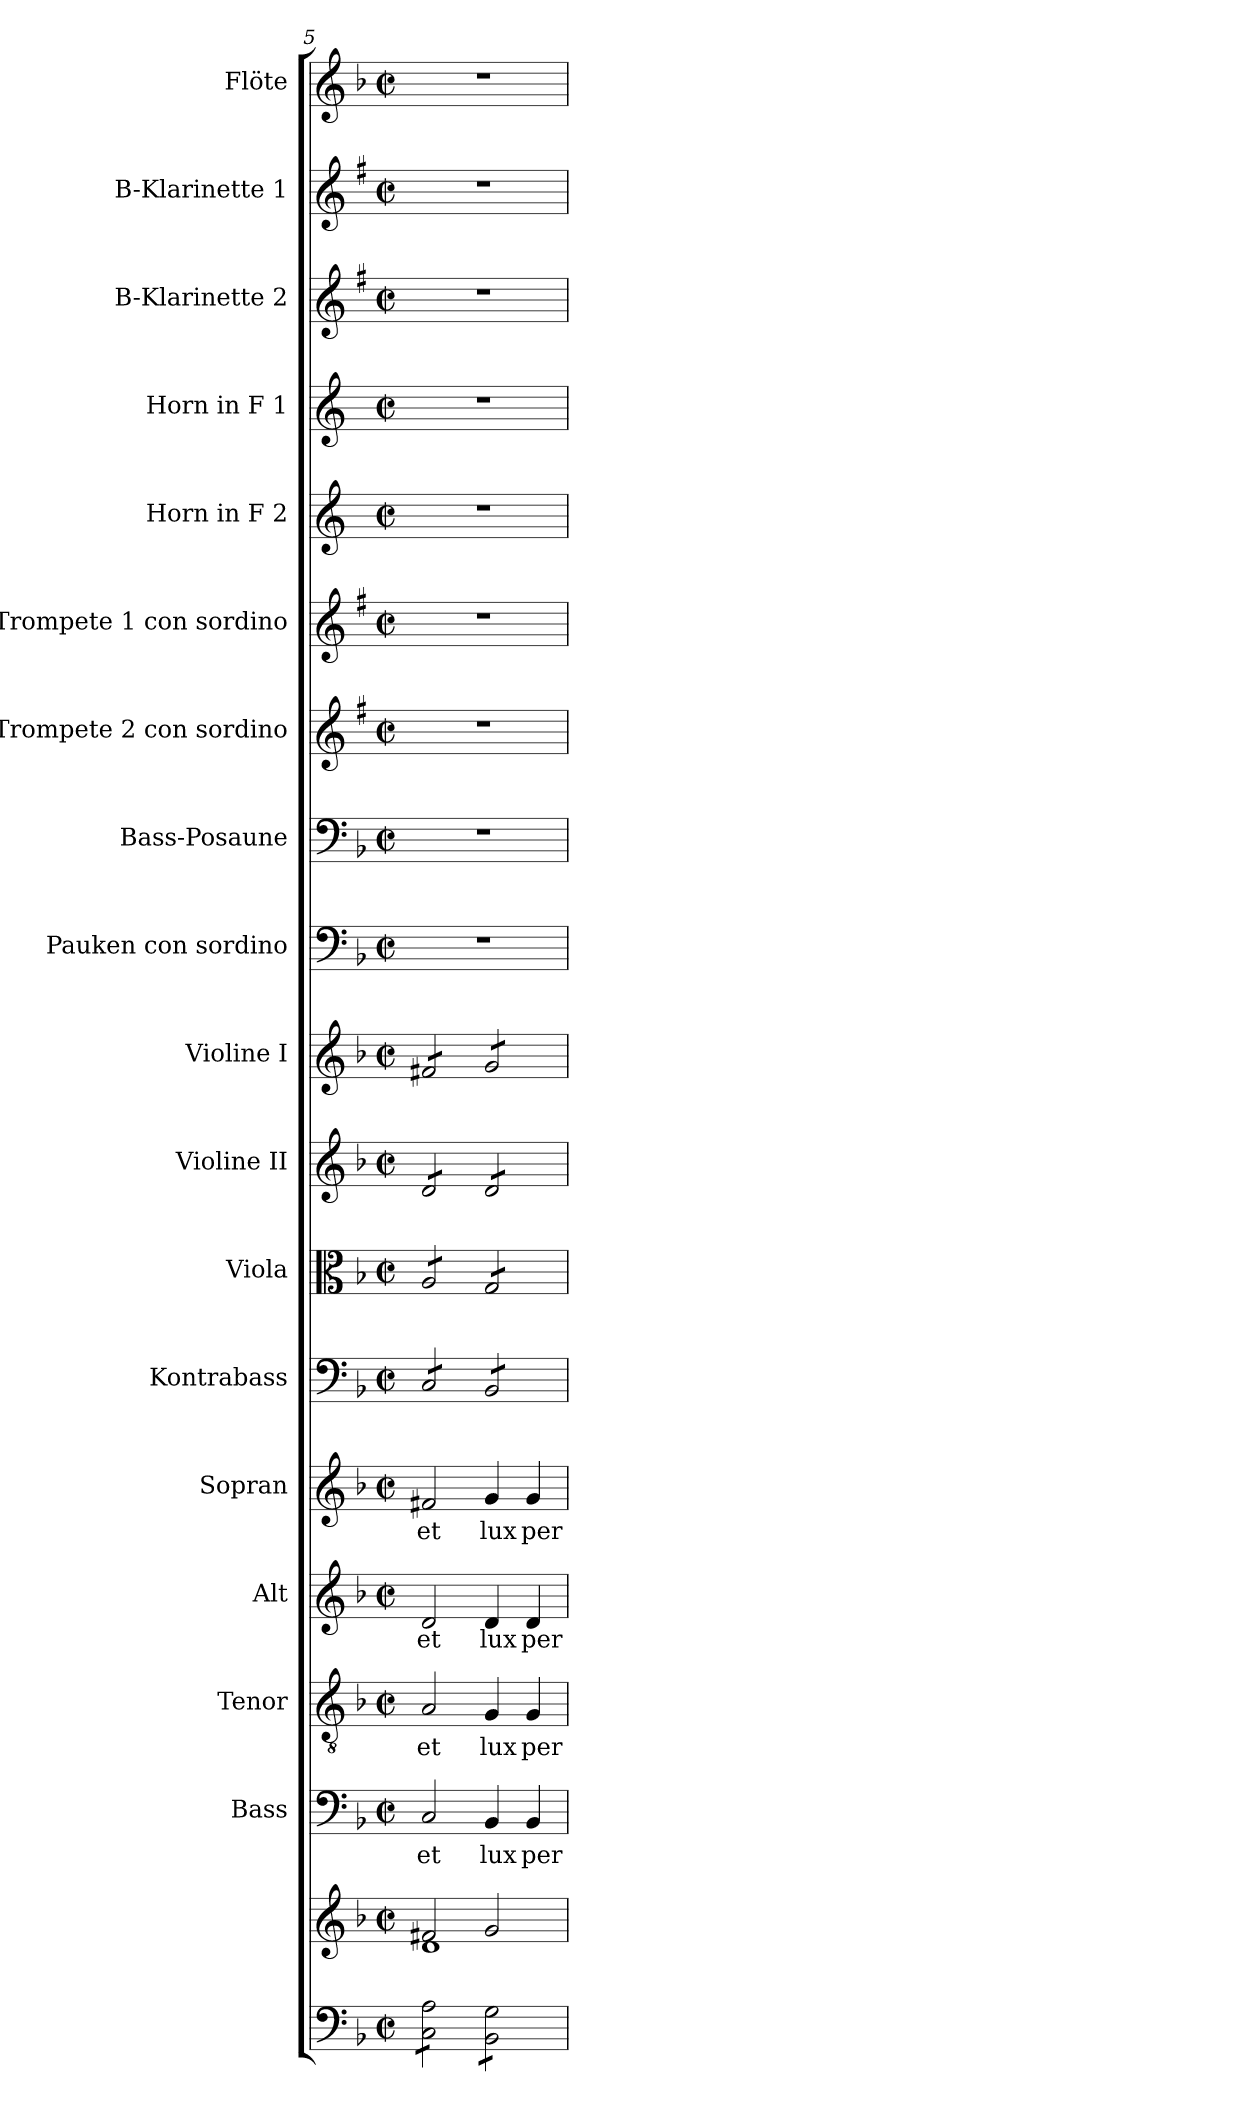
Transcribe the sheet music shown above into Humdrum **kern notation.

**kern	**kern	**kern	**text	**kern	**text	**kern	**text	**kern	**text	**kern	**kern	**kern	**kern	**kern	**kern	**kern	**kern	**kern	**kern	**kern	**kern	**kern
*part18	*part18	*part17	*part17	*part16	*part16	*part15	*part15	*part14	*part14	*part13	*part12	*part11	*part10	*part9	*part8	*part7	*part6	*part5	*part4	*part3	*part2	*part1
*staff19	*staff18	*staff17	*staff17	*staff16	*staff16	*staff15	*staff15	*staff14	*staff14	*staff13	*staff12	*staff11	*staff10	*staff9	*staff8	*staff7	*staff6	*staff5	*staff4	*staff3	*staff2	*staff1
*	*	*I"Bass	*	*I"Tenor	*	*I"Alt	*	*I"Sopran	*	*I"Kontrabass	*I"Viola	*I"Violine II	*I"Violine I	*I"Pauken con sordino	*I"Bass-Posaune	*I"B-Trompete 2 con sordino	*I"B-Trompete 1 con sordino	*I"Horn in F 2	*I"Horn in F 1	*I"B-Klarinette 2	*I"B-Klarinette 1	*I"Flöte
*	*	*I'B.	*	*I'T.	*	*I'A.	*	*I'S.	*	*I'Kb.	*I'Vla.	*I'Vl. II	*I'Vl. I	*I'Pk.	*I'B. Pos.	*I'B Trp. 2	*I'B Trp. 1	*	*	*I'B Kl. 2	*I'B Kl. 1	*I'Fl.
*clefF4	*clefG2	*clefF4	*	*clefGv2	*	*clefG2	*	*clefG2	*	*clefF4	*clefC3	*clefG2	*clefG2	*clefF4	*clefF4	*clefG2	*clefG2	*clefG2	*clefG2	*clefG2	*clefG2	*clefG2
*	*	*	*	*	*	*	*	*	*	*ITrd7c12	*	*	*	*	*	*ITrd1c2	*ITrd1c2	*ITrd4c7	*ITrd4c7	*ITrd1c2	*ITrd1c2	*
*k[b-]	*k[b-]	*k[b-]	*	*k[b-]	*	*k[b-]	*	*k[b-]	*	*k[b-]	*k[b-]	*k[b-]	*k[b-]	*k[b-]	*k[b-]	*k[b-]	*k[b-]	*k[b-]	*k[b-]	*k[b-]	*k[b-]	*k[b-]
*F:	*F:	*F:	*	*F:	*	*F:	*	*F:	*	*F:	*F:	*F:	*F:	*F:	*F:	*F:	*F:	*F:	*F:	*F:	*F:	*F:
*M2/2	*M2/2	*M2/2	*	*M2/2	*	*M2/2	*	*M2/2	*	*M2/2	*M2/2	*M2/2	*M2/2	*M2/2	*M2/2	*M2/2	*M2/2	*M2/2	*M2/2	*M2/2	*M2/2	*M2/2
*met(c|)	*met(c|)	*met(c|)	*	*met(c|)	*	*met(c|)	*	*met(c|)	*	*met(c|)	*met(c|)	*met(c|)	*met(c|)	*met(c|)	*met(c|)	*met(c|)	*met(c|)	*met(c|)	*met(c|)	*met(c|)	*met(c|)	*met(c|)
=5	=5	=5	=5	=5	=5	=5	=5	=5	=5	=5	=5	=5	=5	=5	=5	=5	=5	=5	=5	=5	=5	=5
*	*^	*	*	*	*	*	*	*	*	*	*	*	*	*	*	*	*	*	*	*	*	*
!	!	!	!	!LO:LY:b	!	!LO:LY:b	!	!LO:LY:b	!	!LO:LY:b	!	!	!	!	!	!	!	!	!	!	!	!	!
*tremolo	*	*	*	*	*	*	*	*	*	*	*	*	*	*	*	*	*	*	*	*	*	*	*
*	*	*	*	*	*	*	*	*	*	*	*tremolo	*	*	*	*	*	*	*	*	*	*	*	*
*	*	*	*	*	*	*	*	*	*	*	*	*tremolo	*	*	*	*	*	*	*	*	*	*	*
*	*	*	*	*	*	*	*	*	*	*	*	*	*tremolo	*	*	*	*	*	*	*	*	*	*
*	*	*	*	*	*	*	*	*	*	*	*	*	*	*tremolo	*	*	*	*	*	*	*	*	*
8C\ 8A\L	2f#X/	1d	2C/	et	2A/	et	2d/	et	2f#X/	et	8CC/L	8A/L	8d/L	8f#X/L	1r	1r	1r	1r	1r	1r	1r	1r	1r
8C\ 8A\	.	.	.	.	.	.	.	.	.	.	8CC/	8A/	8d/	8f#X/	.	.	.	.	.	.	.	.	.
8C\ 8A\	.	.	.	.	.	.	.	.	.	.	8CC/	8A/	8d/	8f#X/	.	.	.	.	.	.	.	.	.
8C\ 8A\J	.	.	.	.	.	.	.	.	.	.	8CC/J	8A/J	8d/J	8f#X/J	.	.	.	.	.	.	.	.	.
!	!	!	!	!LO:LY:b	!	!LO:LY:b	!	!LO:LY:b	!	!LO:LY:b	!	!	!	!	!	!	!	!	!	!	!	!	!
8BB-\ 8G\L	2g/	.	4BB-/	lux	4G/	lux	4d/	lux	4g/	lux	8BBB-/L	8G/L	8d/L	8g/L	.	.	.	.	.	.	.	.	.
8BB-\ 8G\	.	.	.	.	.	.	.	.	.	.	8BBB-/	8G/	8d/	8g/	.	.	.	.	.	.	.	.	.
!	!	!	!	!LO:LY:b	!	!LO:LY:b	!	!LO:LY:b	!	!LO:LY:b	!	!	!	!	!	!	!	!	!	!	!	!	!
8BB-\ 8G\	.	.	4BB-/	per-	4G/	per-	4d/	per-	4g/	per-	8BBB-/	8G/	8d/	8g/	.	.	.	.	.	.	.	.	.
8BB-\ 8G\J	.	.	.	.	.	.	.	.	.	.	8BBB-/J	8G/J	8d/J	8g/J	.	.	.	.	.	.	.	.	.
*	*	*	*	*	*	*	*	*	*	*	*	*	*	*Xtremolo	*	*	*	*	*	*	*	*	*
*	*	*	*	*	*	*	*	*	*	*	*	*	*Xtremolo	*	*	*	*	*	*	*	*	*	*
*	*	*	*	*	*	*	*	*	*	*	*	*Xtremolo	*	*	*	*	*	*	*	*	*	*	*
*	*	*	*	*	*	*	*	*	*	*	*Xtremolo	*	*	*	*	*	*	*	*	*	*	*	*
*Xtremolo	*	*	*	*	*	*	*	*	*	*	*	*	*	*	*	*	*	*	*	*	*	*	*
*	*v	*v	*	*	*	*	*	*	*	*	*	*	*	*	*	*	*	*	*	*	*	*	*
=	=	=	=	=	=	=	=	=	=	=	=	=	=	=	=	=	=	=	=	=	=	=
*-	*-	*-	*-	*-	*-	*-	*-	*-	*-	*-	*-	*-	*-	*-	*-	*-	*-	*-	*-	*-	*-	*-
